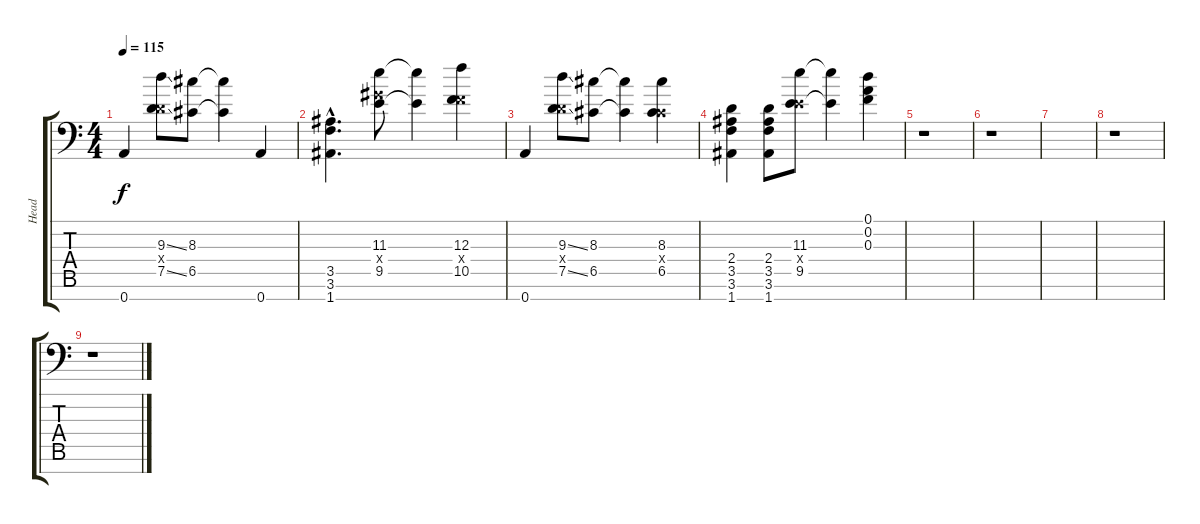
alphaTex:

\track ("Head" "Head") {instrument distortionguitar}
\staff {score tabs}
\tuning (D4 A3 F3 C3 G2 D2 A1) {hide}
\ts (4 4)
\tempo 115
\clef f4
\ks c
0.7.4{dy f} (9.3{ss} 2.4{x} 7.5{ss}).8 (8.3 6.5).8 (8.3{t} 6.5{t}).4 0.7.4 |
(3.5{hac} 3.6{hac} 1.7{hac}).4{d} (11.3 8.4{x} 9.5).8 (11.3{t} 9.5{t}).4 (12.3 5.4{x} 10.5).4 |
0.7.4 (9.3{ss} 2.4{x} 7.5{ss}).8 (8.3 6.5).8 (8.3{t} 6.5{t}).4 (8.3 1.4{x} 6.5).4 |
(2.4 3.5 3.6 1.7).4 (2.4 3.5 3.6 1.7).8 (11.3 4.4{x} 9.5).8 (11.3{t} 9.5{t}).4 (0.1 0.2 0.3).4 |
r.1 |
r.1 |
|
r.1 |
r.1
